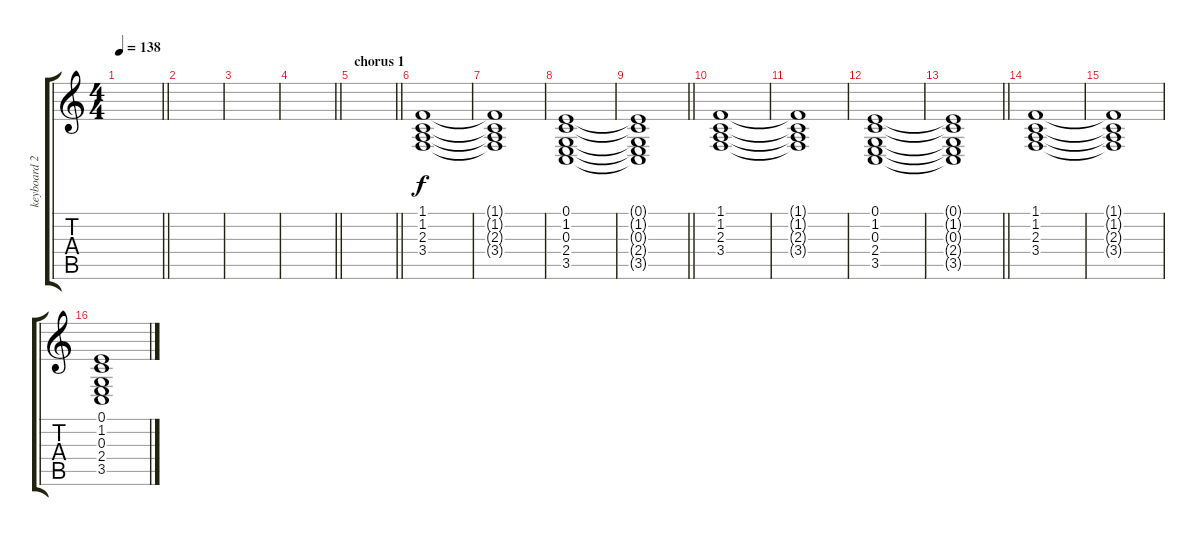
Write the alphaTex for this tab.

\track ("keyboard 2" "keyboard 2") {instrument choiraahs}
\staff {score tabs}
\tuning (E4 B3 G3 D3 A2 E2) {hide}
\ts (4 4)
\tempo 138
\clef g2
\barLineRight lightlight
\ks c
|
|
|
\barLineRight lightlight
|
\section ("" "chorus 1")
\barLineRight lightlight
|
(1.1 1.2 2.3 3.4).1 |
(1.1{t} 1.2{t} 2.3{t} 3.4{t}).1 |
(0.1 1.2 0.3 2.4 3.5).1 |
\barLineRight lightlight
(0.1{t} 1.2{t} 0.3{t} 2.4{t} 3.5{t}).1 |
(1.1 1.2 2.3 3.4).1 |
(1.1{t} 1.2{t} 2.3{t} 3.4{t}).1 |
(0.1 1.2 0.3 2.4 3.5).1 |
\barLineRight lightlight
(0.1{t} 1.2{t} 0.3{t} 2.4{t} 3.5{t}).1 |
(1.1 1.2 2.3 3.4).1 |
(1.1{t} 1.2{t} 2.3{t} 3.4{t}).1 |
(0.1 1.2 0.3 2.4 3.5).1
